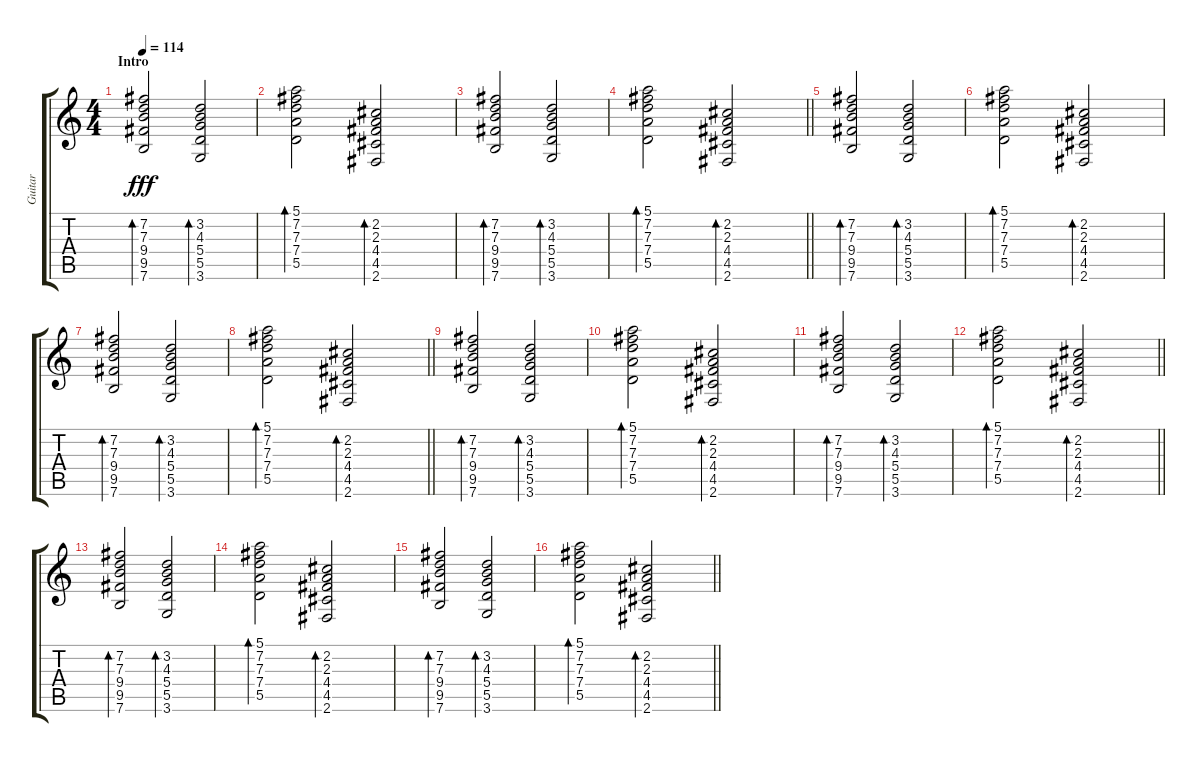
\track ("Guitar" "Guitar") {instrument overdrivenguitar}
\staff {score tabs}
\tuning (E4 B3 G3 D3 A2 E2) {hide}
\ts (4 4)
\section ("" "Intro")
\tempo 114
\clef g2
\ks c
(7.2 7.3 9.4 9.5 7.6).2{bd 30 dy fff instrument overdrivenguitar} (3.2 4.3 5.4 5.5 3.6).2{bd 30} |
(5.1 7.2 7.3 7.4 5.5).2{bd 30} (2.2 2.3 4.4 4.5 2.6).2{bd 30} |
(7.2 7.3 9.4 9.5 7.6).2{bd 30} (3.2 4.3 5.4 5.5 3.6).2{bd 30} |
\barLineRight lightlight
(5.1 7.2 7.3 7.4 5.5).2{bd 30} (2.2 2.3 4.4 4.5 2.6).2{bd 30} |
(7.2 7.3 9.4 9.5 7.6).2{bd 30} (3.2 4.3 5.4 5.5 3.6).2{bd 30} |
(5.1 7.2 7.3 7.4 5.5).2{bd 30} (2.2 2.3 4.4 4.5 2.6).2{bd 30} |
(7.2 7.3 9.4 9.5 7.6).2{bd 30} (3.2 4.3 5.4 5.5 3.6).2{bd 30} |
\barLineRight lightlight
(5.1 7.2 7.3 7.4 5.5).2{bd 30} (2.2 2.3 4.4 4.5 2.6).2{bd 30} |
(7.2 7.3 9.4 9.5 7.6).2{bd 30} (3.2 4.3 5.4 5.5 3.6).2{bd 30} |
(5.1 7.2 7.3 7.4 5.5).2{bd 30} (2.2 2.3 4.4 4.5 2.6).2{bd 30} |
(7.2 7.3 9.4 9.5 7.6).2{bd 30} (3.2 4.3 5.4 5.5 3.6).2{bd 30} |
\barLineRight lightlight
(5.1 7.2 7.3 7.4 5.5).2{bd 30} (2.2 2.3 4.4 4.5 2.6).2{bd 30} |
(7.2 7.3 9.4 9.5 7.6).2{bd 30} (3.2 4.3 5.4 5.5 3.6).2{bd 30} |
(5.1 7.2 7.3 7.4 5.5).2{bd 30} (2.2 2.3 4.4 4.5 2.6).2{bd 30} |
(7.2 7.3 9.4 9.5 7.6).2{bd 30} (3.2 4.3 5.4 5.5 3.6).2{bd 30} |
\barLineRight lightlight
(5.1 7.2 7.3 7.4 5.5).2{bd 30} (2.2 2.3 4.4 4.5 2.6).2{bd 30}
